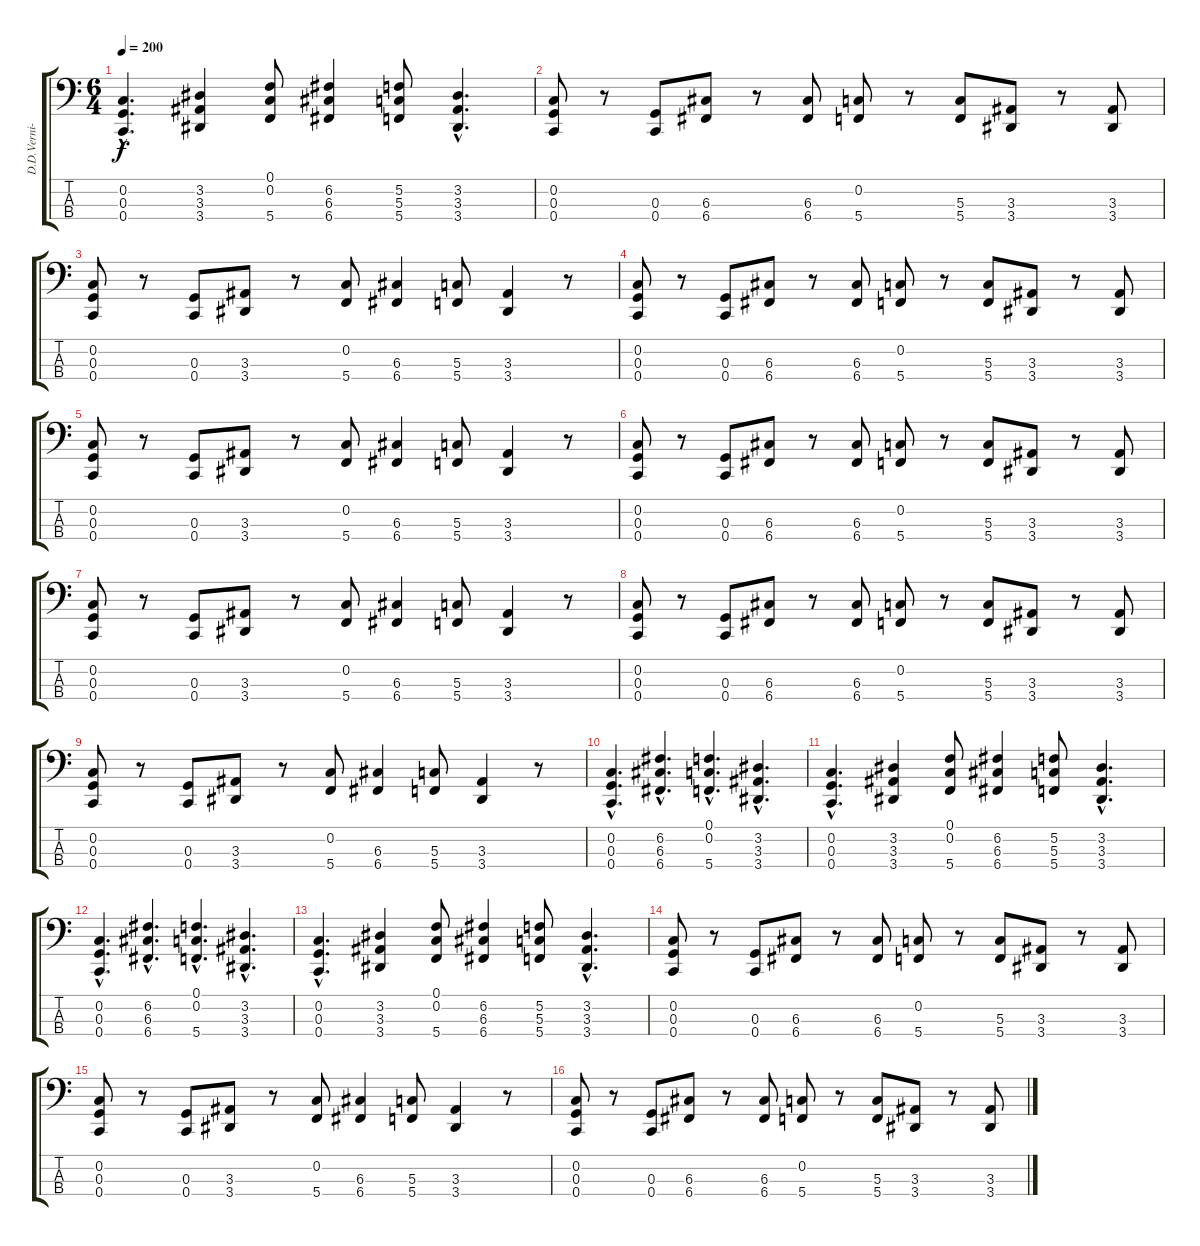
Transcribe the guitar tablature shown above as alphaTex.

\track ("D.D.Verni- bass" "D.D.Verni-") {instrument slapbass1}
\staff {score tabs}
\tuning (F2 C2 G1 C1) {hide}
\ts (6 4)
\tempo 200
\clef f4
\ks c
(0.2{hac} 0.3{hac} 0.4{hac}).4{d dy f} (3.2 3.3 3.4).4 (0.1 0.2 5.4).8 (6.2 6.3 6.4).4 (5.2 5.3 5.4).8 (3.2{hac} 3.3{hac} 3.4{hac}).4{d} |
(0.2 0.3 0.4).8 r.8 (0.3 0.4).8 (6.3 6.4).8 r.8 (6.3 6.4).8 (0.2 5.4).8 r.8 (5.3 5.4).8 (3.3 3.4).8 r.8 (3.3 3.4).8 |
(0.2 0.3 0.4).8 r.8 (0.3 0.4).8 (3.3 3.4).8 r.8 (0.2 5.4).8 (6.3 6.4).4 (5.3 5.4).8 (3.3 3.4).4 r.8 |
(0.2 0.3 0.4).8 r.8 (0.3 0.4).8 (6.3 6.4).8 r.8 (6.3 6.4).8 (0.2 5.4).8 r.8 (5.3 5.4).8 (3.3 3.4).8 r.8 (3.3 3.4).8 |
(0.2 0.3 0.4).8 r.8 (0.3 0.4).8 (3.3 3.4).8 r.8 (0.2 5.4).8 (6.3 6.4).4 (5.3 5.4).8 (3.3 3.4).4 r.8 |
(0.2 0.3 0.4).8 r.8 (0.3 0.4).8 (6.3 6.4).8 r.8 (6.3 6.4).8 (0.2 5.4).8 r.8 (5.3 5.4).8 (3.3 3.4).8 r.8 (3.3 3.4).8 |
(0.2 0.3 0.4).8 r.8 (0.3 0.4).8 (3.3 3.4).8 r.8 (0.2 5.4).8 (6.3 6.4).4 (5.3 5.4).8 (3.3 3.4).4 r.8 |
(0.2 0.3 0.4).8 r.8 (0.3 0.4).8 (6.3 6.4).8 r.8 (6.3 6.4).8 (0.2 5.4).8 r.8 (5.3 5.4).8 (3.3 3.4).8 r.8 (3.3 3.4).8 |
(0.2 0.3 0.4).8 r.8 (0.3 0.4).8 (3.3 3.4).8 r.8 (0.2 5.4).8 (6.3 6.4).4 (5.3 5.4).8 (3.3 3.4).4 r.8 |
(0.2{hac} 0.3{hac} 0.4{hac}).4{d} (6.2{hac} 6.3{hac} 6.4{hac}).4{d} (0.1{hac} 0.2{hac} 5.4{hac}).4{d} (3.2{hac} 3.3{hac} 3.4{hac}).4{d} |
(0.2{hac} 0.3{hac} 0.4{hac}).4{d} (3.2 3.3 3.4).4 (0.1 0.2 5.4).8 (6.2 6.3 6.4).4 (5.2 5.3 5.4).8 (3.2{hac} 3.3{hac} 3.4{hac}).4{d} |
(0.2{hac} 0.3{hac} 0.4{hac}).4{d} (6.2{hac} 6.3{hac} 6.4{hac}).4{d} (0.1{hac} 0.2{hac} 5.4{hac}).4{d} (3.2{hac} 3.3{hac} 3.4{hac}).4{d} |
(0.2{hac} 0.3{hac} 0.4{hac}).4{d} (3.2 3.3 3.4).4 (0.1 0.2 5.4).8 (6.2 6.3 6.4).4 (5.2 5.3 5.4).8 (3.2{hac} 3.3{hac} 3.4{hac}).4{d} |
(0.2 0.3 0.4).8 r.8 (0.3 0.4).8 (6.3 6.4).8 r.8 (6.3 6.4).8 (0.2 5.4).8 r.8 (5.3 5.4).8 (3.3 3.4).8 r.8 (3.3 3.4).8 |
(0.2 0.3 0.4).8 r.8 (0.3 0.4).8 (3.3 3.4).8 r.8 (0.2 5.4).8 (6.3 6.4).4 (5.3 5.4).8 (3.3 3.4).4 r.8 |
(0.2 0.3 0.4).8 r.8 (0.3 0.4).8 (6.3 6.4).8 r.8 (6.3 6.4).8 (0.2 5.4).8 r.8 (5.3 5.4).8 (3.3 3.4).8 r.8 (3.3 3.4).8
